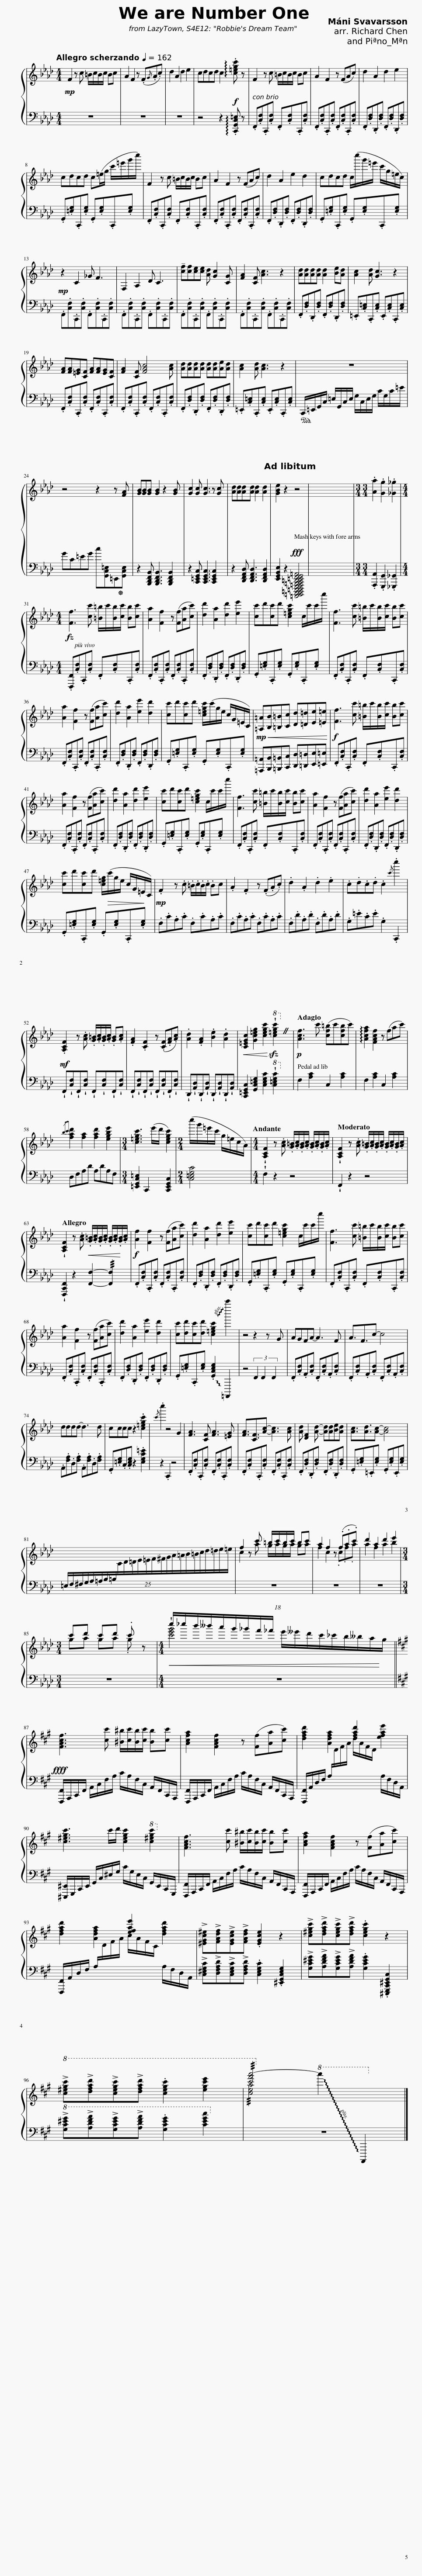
X:1
%%score { ( 1 3 ) | 2 }
L:1/8
Q:1/4=162
M:4/4
I:linebreak $
K:Ab
V:1 treble
V:3 treble
V:2 bass
V:1
!mp! F2 z c =B/c/B/c/ Bc | A2 F2 z (.F{/G}.A.c) | d2 A2 d2 e2 | cdcd c2!f! !arpeggio!.[c=egc'] z | F2 z c =B/c/B/c/ Bc | %5
 A2 F2 z (FAc) | d2 A2 d2 e2 |$ cdcd c(=e/g/ c'/=e'/g'/c''/) | F2 z c =B/c/B/c/ Bc | A2 F2 z (FAc) | %10
 d2 A2 e2 d2 | cdcd c/(c''/g'/=e'/ c'/g/=e/c/) |$ z2!mp! C2 _G F3 | F,2 A,2 D C3 | !tenuto![cf][cf][ce][ce] [Ad] [Gc]2 [CG] | %15
 [FA]2 [CF] [Ac]3 z2 | [Ad][Ad][Ad][Ad] [Ad]2 [Be][Ad] | [Ac]2 [Ad] [Gc]3 z2 |$ [FA][FA][=EG][CF] [FA][FA][EG][CF] | [FA]2 [CF] [FAc]4 [Ac] | %20
 [Ad][Ad][Ad][Ad] [Ad][Ad][Ae][Ad] | [Ac]2 [Ad] [Ac]3 z2 | z8 |$ z4 z2 z [FA] | [GB][GB][GB] [GB]2 z2 [GB] | %25
 [Gc]2 [Gc] [Gc]3 z [Gc] | [Ad][Ad][Ad][Ad] [Ad]2 [Ad]2 | [GBe]2 z2 z4 |[M:5/4] x2 x2 x2 x2 x2 |[M:3/4] .[Aa]2 .[Gg]2 .[_G_g]2 |$ %30
[M:4/4] [Ff]3 [cc'] [=B=b]/c'/[Bb]/[cc']/ [Bb][cc'] | [Aa]2 [Ff]2 z ([Ff][Aa][cc']) | [dd']2 [Aa]2 [dd']2 [ee']2 | [cc']d'[cc']d' [c=egc']2 c/c'/c'/c''/ | [Ff]3 [cc'] [=B=b]/c'/[Bb]/[cc']/ [Bb][cc'] |$ %35
 [Aa]2 [Ff]2 z ([Ff][Aa][cc']) | [dd']2 [Aa]2 [ee']2 [dd']2 | [cc']d'[cc']d' [c=egc']/(c'/g/e/ c/G/=E/C/) |!mp! [=A,=A]!<(![B,B][=B,=B][Cc] [Dd][=D=d][Ee][=E=e]!<)! |!f! [Ff]3 [cc'] [=B=b]/c'/[Bb]/[cc']/ [Bb][cc'] |$ %40
 [Aa]2 [Ff]2 z ([Ff][Aa][cc']) | [dd']2 [Aa]2 [dd']2 [ee']2 | [cc']d'[cc']d' [c=egc']2 c/c'/c'/c''/ | [Ff]3 [cc'] [=B=b]/c'/[Bb]/[cc']/ [Bb][cc'] | [Aa]2 [Ff]2 z ([Ff][Aa][cc']) | %45
 [dd']2 [Aa]2 [ee']2 [dd']2 |$ [cc']d'[cc']d' [c=eg]/!>(!(c'/g/e/ c/G/=E/!>)!C/) |!mp! .F2 z .c .=B/.c/.B/.c/ .Bc | .A2 .F2 z (.F.A.c) | .d2 .A2 .d2 .e2 | %50
 .c.d.c.d .c2{/c'} .c''2 |$!mf! .[A,CF]2 z .[Ac] .[G=B]/.[Ac]/.[GB]/.[Ac]/ .[GB].[Ac] | .[FA]2 .[CF]2 z (.[CF].[FA].[Ac]) | .[Ad]2 .[FA]2 .[Be]2 .[Ad]2 |!<(! [C=EGc]2 [Gc=eg]2 [cegc']2!<)!!sfz!!8va(! !wedge![c'=e'g'c'']2!8va)! | %55
[Q:1/4=71]!p! [Acf]3 c' ([cf=b]c'[cfb]c') | !arpeggio![Acfa]2 [FAcf]2 z (fac') |${/bc'} [fad']2 [fa]2 [fad']2 [egbe']2 |[M:3/4] [c=egc']3 (e'/d'/ [cegc']2) |[M:2/4][Q:1/4=120] (c''/g'/=e'/c'/ g/=e/c/A/) | %60
[M:4/4][Q:1/4=92] !wedge![A,CF]2 z .[Ac] .[G=B]/.[Ac]/.[GB]/.[Ac]/ .[GB]/.[Ac]/.[GB]/.[Ac]/ |[Q:1/4=114] !wedge![A,CF]2 z .[Ac] .[G=B]/.[Ac]/.[GB]/.[Ac]/ .[GB]/.[Ac]/.[GB]/.[Ac]/ |$[Q:1/4=144] !wedge![A,CF]2 z .[Ac]!<(! .[G=B]/.[Ac]/.[GB]/.[Ac]/ .[GB]/.[Ac]/.[GB]/!<)!.[Ac]/ |!f! [Af]2 [Ff]2 z ([Ff][Aa][cc']) | [dd']2 [Aa]2 [dd']2 [ee']2 | %65
 [cc']d'[cc']d' [c=egc']2 c/c'/c'/c''/ | [Ff]3 [cc'] [=B=b]/c'/[Bb]/[cc']/ [Bb][cc'] |$ [Aa]2 [Ff]2 z ([Ff][Aa][cc']) | [dd']2 [Aa]2 [ee']2 [dd']2 | [cc'][dd'][cc'][dd'] !~(![c=egc']2 !~)!c'''2 | %70
 z4 z2 z G | AGFA- A3 F | A3/2F3/2c- c4 |$ dddd- d3 d | cccc z2 .[c=egc']2 | %75
{/c'} .c''2 z4 G2 | [FA]3 [CF] [FA]3 [=EG] | [FA]3/2[CF]3/2[Ac]- [Ac]3 [Ac] | [Ad] [DF]2 [Ad]- [Ad][Ad][Be][Ad] | [Ac]3/2[Ad]3/2[Ac]- [Ac]4 |$ %80
[I:staff +1] (25:16:25=E,/F,/^F,/G,/A,/=A,/B,/=B,/[I:staff -1]C/D/=D/E/=E/F/^F/G/A/=A/B/=B/c/d/=d/e/=e/ | f2 z c' =b/c'/b/c'/ bc' | a2 f2 z (.f.a.c') | d'2 a2 d'2 e'2 |$[M:3/4] c'd' c'd' .c' z | %85
[M:4/4][Q:1/4=175]!<(! (18:16:18c''/_c''/b'/__b'/a'/g'/_g'/f'/_f'/ e'/__e'/d'/c'/_c'/b/__b/a/!<)!g/ ||$[K:A]!ffff![Q:1/4=144] [FAcf]3 [cc'] [^B^b]/[cc']/[Bb]/[cc']/ [Bb][cc'] | [Acfa]2 [FAcf]2 z ([Ff][Aa][cc']) | [dfad']2 [Adfa]2 [dfad']2 [efae']2 |$ [c^egc']3 c'/d'/ [cegc']2!8va(! [c'^e'g'c'']2!8va)! | %90
 [FAcf]3 [cc'] [^B^b]/[cc']/[Bb]/[cc']/ [Bb][cc'] | [Acfa]2 [FAcf]2 z ([Ff][Aa][cc']) |$ [dfad']2 [Adfa]2 [efae']2 [dfad']2 | !>![^EGc^e]!>![FAdf]!>![EGce]!>![FAdf] .[EGce]2 z2 | !>![c^egc']!>![dfad']!>![cegc']!>![dfad'] .[cegc']2 z2 |$ %95
!8va(! !>![c'^e'g'c'']!>![d'f'a'd'']!>![c'e'g'c'']!>![d'f'a'd''] .[c'e'g'c'']2 [e'g'c''e'']2 | !///![c''f''a''-]4!8va)!!8va(! !~(!a''2[I:staff +1] !~)!A,,,2!8va)! |] %97
V:2
 z8 | z8 | z8 | z4 z2 !arpeggio!.[C,,G,,C,=E,] z | .F,,.[C,F,].C,,.[C,F,] .F,,.[C,F,].C,,.[C,F,] | %5
 .F,,.[C,F,].C,,.[C,F,] .F,,.[C,F,].C,,.[C,F,] | .F,,.[D,F,].D,,.[D,F,] .F,,.[D,F,].D,,.[D,F,] |$ .G,,.[=E,G,].C,,.[E,G,] .G,,.[E,G,].C,,.[E,G,] | .F,,.[C,F,].C,,.[C,F,] .F,,.[C,F,].C,,.[C,F,] | .F,,.[C,F,].C,,.[C,F,] .F,,.[C,F,].C,,.[C,F,] | %10
 .F,,.[D,F,].D,,.[D,F,] .F,,.[D,F,].D,,.[D,F,] | .G,,.[=E,G,].C,,.[E,G,] .G,,.[E,G,].C,,.[E,G,] |$ .F,,.[C,F,].C,,.[C,F,] .F,,.[C,F,].C,,.[C,F,] | .F,,.[C,F,].C,,.[C,F,] .F,,.[C,F,].C,,.[C,F,] | .F,,.[C,F,].C,,.[C,F,] .F,,.[C,F,].C,,.[C,F,] | %15
 .F,,.[C,F,].C,,.[C,F,] .F,,.[C,F,].C,,.[C,F,] | .F,,.[D,F,].D,,.[D,F,] .F,,.[D,F,].D,,.[D,F,] | .=E,,.[C,=E,].C,,.[C,E,] .E,,.[C,E,].C,,.[C,E,] |$ .F,,.[C,F,].C,,.[C,F,] .F,,.[C,F,].C,,.[C,F,] | .F,,.[C,F,].C,,.[C,F,] .F,,.[C,F,].C,,.[C,F,] | %20
 .F,,.[D,F,].D,,.[D,F,] .F,,.[D,F,].D,,.[D,F,] | .=E,,.[C,=E,].C,,.[C,E,] .E,,.[C,E,].C,,.[C,E,] |!ped! C,,/=E,,/G,,/C,/ =E,/G,,/C,/E,/ G,/C,/E,/G,/ C/G,/C/=E/ |$ GC=EG c[G,,C,=E,]=E,,!ped-up![G,,C,E,] | z2 [B,,,D,,F,,B,,] [B,,,D,,F,,B,,]3 [B,,,D,,F,,B,,]2 | %25
 z2 [C,,=E,,G,,C,] [C,,E,,G,,C,]3 [C,,E,,G,,C,]2 | z2 [D,,F,,A,,D,] [D,,F,,A,,D,]3 [D,,F,,A,,D,]2 | [E,,G,,B,,E,]2 z2 [=A,,,,=B,,,,C,,,=D,,,=E,,,F,,,G,,,=A,,,=B,,,C,,=D,,=E,,F,,G,,=A,,]4 |[M:5/4]!fff! x2 x2 x2 x2 x2 |[M:3/4] .[A,,,A,,]2 .[G,,,G,,]2 .[_G,,,_G,,]2 |$ %30
[M:4/4] .[F,,,F,,].[C,F,].C,,.[C,F,] .F,,.[C,F,].C,,.[C,F,] | .F,,.[C,F,].C,,.[C,F,] .F,,.[C,F,].C,,.[C,F,] | .F,,.[D,F,].D,,.[D,F,] .F,,.[D,F,].D,,.[D,F,] | .G,,.[=E,G,].C,,.[E,G,] .G,,.[E,G,].C,,.[E,G,] | .F,,.[C,F,].C,,.[C,F,] .F,,.[C,F,].C,,.[C,F,] |$ %35
 .F,,.[C,F,].C,,.[C,F,] .F,,.[C,F,].C,,.[C,F,] | .F,,.[D,F,].D,,.[D,F,] .F,,.[D,F,].D,,.[D,F,] | .G,,.[=E,G,].C,,.[E,G,] .G,,.[E,G,].C,,.[E,G,] | [=A,,,=A,,][B,,,B,,][=B,,,=B,,][C,,C,] [D,,D,][=D,,=D,][E,,E,][=E,,=E,] | .F,,.[C,F,].C,,.[C,F,] .F,,.[C,F,].C,,.[C,F,] |$ %40
 .F,,.[C,F,].C,,.[C,F,] .F,,.[C,F,].C,,.[C,F,] | .F,,.[D,F,].D,,.[D,F,] .F,,.[D,F,].D,,.[D,F,] | .G,,.[=E,G,].C,,.[E,G,] .G,,.[E,G,].C,,.[E,G,] | .F,,.[C,F,].C,,.[C,F,] .F,,.[C,F,].C,,.[C,F,] | .F,,.[C,F,].C,,.[C,F,] .F,,.[C,F,].C,,.[C,F,] | %45
 .F,,.[D,F,].D,,.[D,F,] .F,,.[D,F,].D,,.[D,F,] |$ .G,,.[=E,G,].C,,.[E,G,] .G,,.[E,G,].C,,.[E,G,] | .F,.C.A,.C .F,.C.A,.C | .F,.C.A,.C .F,.C.A,.C | .F,.D.A,.D .F,.D.A,.D | %50
 .G,.=E.C.E .G,2 .C,,2 |$ !wedge!F,,!wedge![C,F,]!wedge!F,,!wedge![C,F,] !wedge!F,,!wedge![C,F,]!wedge!F,,!wedge![C,F,] | !wedge!F,,!wedge![C,F,]!wedge!F,,!wedge![C,F,] !wedge!F,,!wedge![C,F,]!wedge!F,,!wedge![C,F,] | !wedge!D,,!wedge![A,,D,]!wedge!D,,!wedge![A,,D,] !wedge!D,,!wedge![A,,D,]!wedge!D,,!wedge![A,,D,] | [C,,=E,,G,,C,]2 [G,,C,=E,G,]2 [C,E,G,C]2!8va(! !wedge![C=EGc]2!8va)! | %55
!ped! F,2 [A,C]2 C,2 [A,C]2!ped-up! |!ped! F,2 [A,C]2 C,2 [A,C]2!ped-up! |$!ped! D,F,A,D A,DA,F,!ped-up! |[M:3/4]!ped! [=E,,G,,C,=E,]2 C,,2 [C,,E,,G,,C,]2!ped-up! |[M:2/4]!ped! [C,=E,G,C]4!ped-up! | %60
[M:4/4] !wedge!F,2 z2 z4 | !wedge!F,,2 z2 z4 |$ !wedge![F,,,C,,F,,]2 z2 [F,,F,]2- !///![F,,F,]2 | .F,,.[C,F,].C,,.[C,F,] .F,,.[C,F,].C,,.[C,F,] | .F,,.[D,F,].D,,.[D,F,] .F,,.[D,F,].D,,.[D,F,] | %65
 .G,,.[=E,G,].C,,.[E,G,] .G,,.[E,G,].C,,.[E,G,] | .F,,.[C,F,].C,,.[C,F,] .F,,.[C,F,].C,,.[C,F,] |$ .F,,.[C,F,].C,,.[C,F,] .F,,.[C,F,].C,,.[C,F,] | .F,,.[D,F,].D,,.[D,F,] .F,,.[D,F,].D,,.[D,F,] | .G,,.[=E,G,].C,,.[E,G,] !~(!.[G,,C,E,G,]2 !~)!=A,,,,2 | %70
 z4 (3F,,2 F,,2 F,,2 | .F,,.[C,F,].A,,.[C,F,] .F,,.[C,F,].A,,.[C,F,] | .F,,.[C,F,].A,,.[C,F,] .F,,.[C,F,].A,,.[C,F,] |$ .A,,.[F,A,].D,.[F,A,] .A,,.[F,A,].D,.[F,A,] | .G,,.[=E,G,].C,.[C,E,G,] z2 .[E,G,C=E]2 | %75
 z2 .C,,2 z4 | .F,,.[C,F,].C,,.[C,F,] .F,,.[C,F,].C,,.[C,F,] | .F,,.[C,F,].C,,.[C,F,] .F,,.[C,F,].C,,.[C,F,] | .F,,.[D,F,].D,,.[D,F,] .F,,.[D,F,].D,,.[D,F,] | .G,,.[=E,G,].=E,,.[E,G,] .G,,.[E,G,].E,,.[E,G,] |$ %80
 x8 | z8 | z8 | z8 |$[M:3/4] z6 | %85
[M:4/4] z8 ||$[K:A]!ped! [F,,,F,,]/A,,,/C,,/F,,/ A,,/C,/F,/A,/ C/A,/F,/C,/ A,,/F,,/C,,/A,,,/!ped-up! |!ped! [F,,,F,,]/A,,,/C,,/F,,/ A,,/C,/F,/A,/ C/A,/F,/C,/ A,,/F,,/C,,/A,,,/!ped-up! |!ped! [F,,,F,,]/A,,/D,/F,/ A,/[I:staff -1]D/F/A/ d/A/F/D/[I:staff +1] A,/F,/D,/A,,/!ped-up! |$!ped! [^E,,,^E,,]/G,,,/C,,/E,,/ G,,/C,/^E,/G,/ C/G,/E,/C,/ G,,/E,,/C,,/G,,,/!ped-up! | %90
!ped! [F,,,F,,]/A,,,/C,,/F,,/ A,,/C,/F,/A,/ C/A,/F,/C,/ A,,/F,,/C,,/A,,,/!ped-up! |!ped! [F,,,F,,]/A,,,/C,,/F,,/ A,,/C,/F,/A,/ C/A,/F,/C,/ A,,/F,,/C,,/A,,,/!ped-up! |$!ped! [F,,,F,,]/A,,/D,/F,/ A,/[I:staff -1]D/F/A/ c/A/F/C/[I:staff +1] A,/F,/D,/A,,/!ped-up! | !>![C,^E,G,C]!>![D,F,A,D]!>![C,E,G,C]!>![D,F,A,D] .[C,E,G,C]2 .[^E,,G,,C,E,G,]2 | !>![G,C^EG]!>![A,DFA]!>![G,CEG]!>![A,DFA] .[G,CEG]2 .[^E,,,G,,,C,,^E,,G,,C,]2 |$ %95
!8va(! !>![Gc^eg]!>![Adfa]!>![Gceg]!>![Adfa] .[Gceg]2 [cegc']2!8va)! | z8 |] %97
V:3
 x8 | x8 | x8 | x8 | x8 | %5
 x8 | x8 |$ x8 | x8 | x8 | %10
 x8 | x8 |$ x8 | x8 | x8 | %15
 x8 | x8 | x8 |$ x8 | x8 | %20
 x8 | x8 | x8 |$ x8 | x8 | %25
 x8 | x8 | x8 |[M:5/4] x10 |[M:3/4] x6 |$ %30
[M:4/4] x8 | x8 | x8 | x8 | x8 |$ %35
 x8 | x8 | x8 | x8 | x8 |$ %40
 x8 | x8 | x8 | x8 | x8 | %45
 x8 |$ x8 | x8 | x8 | x8 | %50
 x8 |$ x8 | x8 | x8 | x6!8va(! x2!8va)! | %55
 x8 | x8 |$ x8 |[M:3/4] x6 |[M:2/4] x4 | %60
[M:4/4] x8 | x8 |$ x8 | x8 | x8 | %65
 x8 | x8 |$ x8 | x8 | x8 | %70
 x8 | x8 | x8 |$ x8 | x8 | %75
 x8 | x8 | x8 | x8 | x8 |$ %80
 x385/48 | c2 x a g/a/g/a/ ga | f2 c2 x .c.f.a | a2 f2 a2 b2 |$[M:3/4] ga ga .g x | %85
[M:4/4] !wedge![c'e'g']4 x4 ||$[K:A] x8 | x8 | x8 |$ x6!8va(! x2!8va)! | %90
 x8 | x8 |$ x8 | x8 | x8 |$ %95
!8va(! x8 | !///![c'e'a']4!8va)!!8va(! x4!8va)! |] %97
